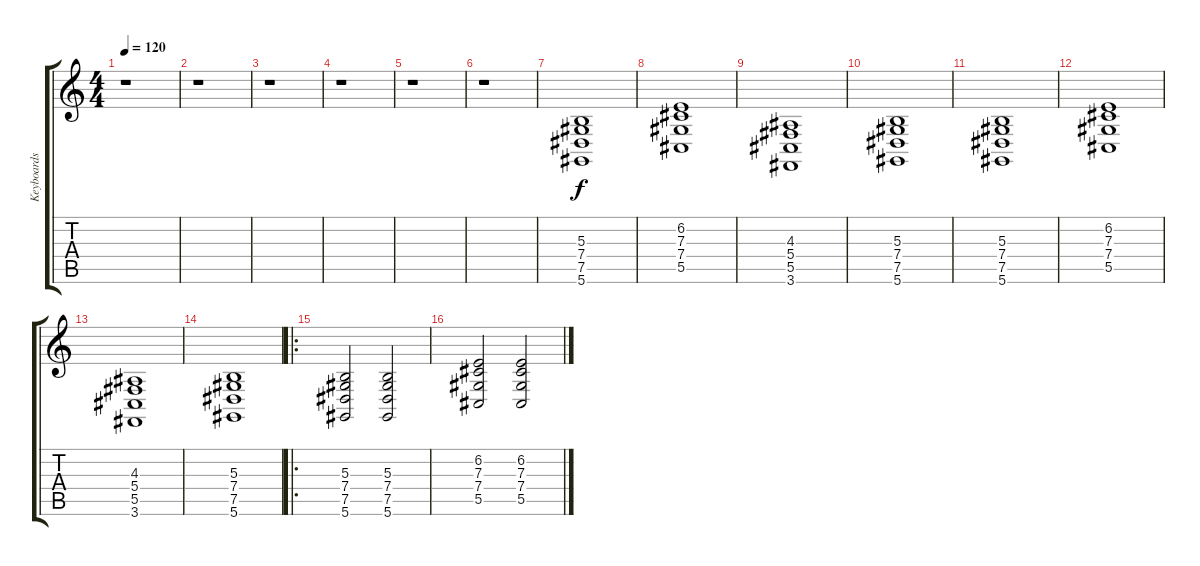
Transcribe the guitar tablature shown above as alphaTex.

\track ("Keyboards 1" "Keyboards ") {instrument brightacousticpiano}
\staff {score tabs}
\tuning (Eb4 Bb3 Gb3 Db3 Ab2 Eb2) {hide}
\ts (4 4)
\tempo 120
\clef g2
\ks c
r.1{dy f} |
r.1 |
r.1 |
r.1 |
r.1 |
r.1 |
(5.3 7.4 7.5 5.6).1 |
(6.2 7.3 7.4 5.5).1 |
(4.3 5.4 5.5 3.6).1 |
(5.3 7.4 7.5 5.6).1 |
(5.3 7.4 7.5 5.6).1 |
(6.2 7.3 7.4 5.5).1 |
(4.3 5.4 5.5 3.6).1 |
(5.3 7.4 7.5 5.6).1 |
\ro
(5.3 7.4 7.5 5.6).2 (5.3 7.4 7.5 5.6).2 |
(6.2 7.3 7.4 5.5).2 (6.2 7.3 7.4 5.5).2
